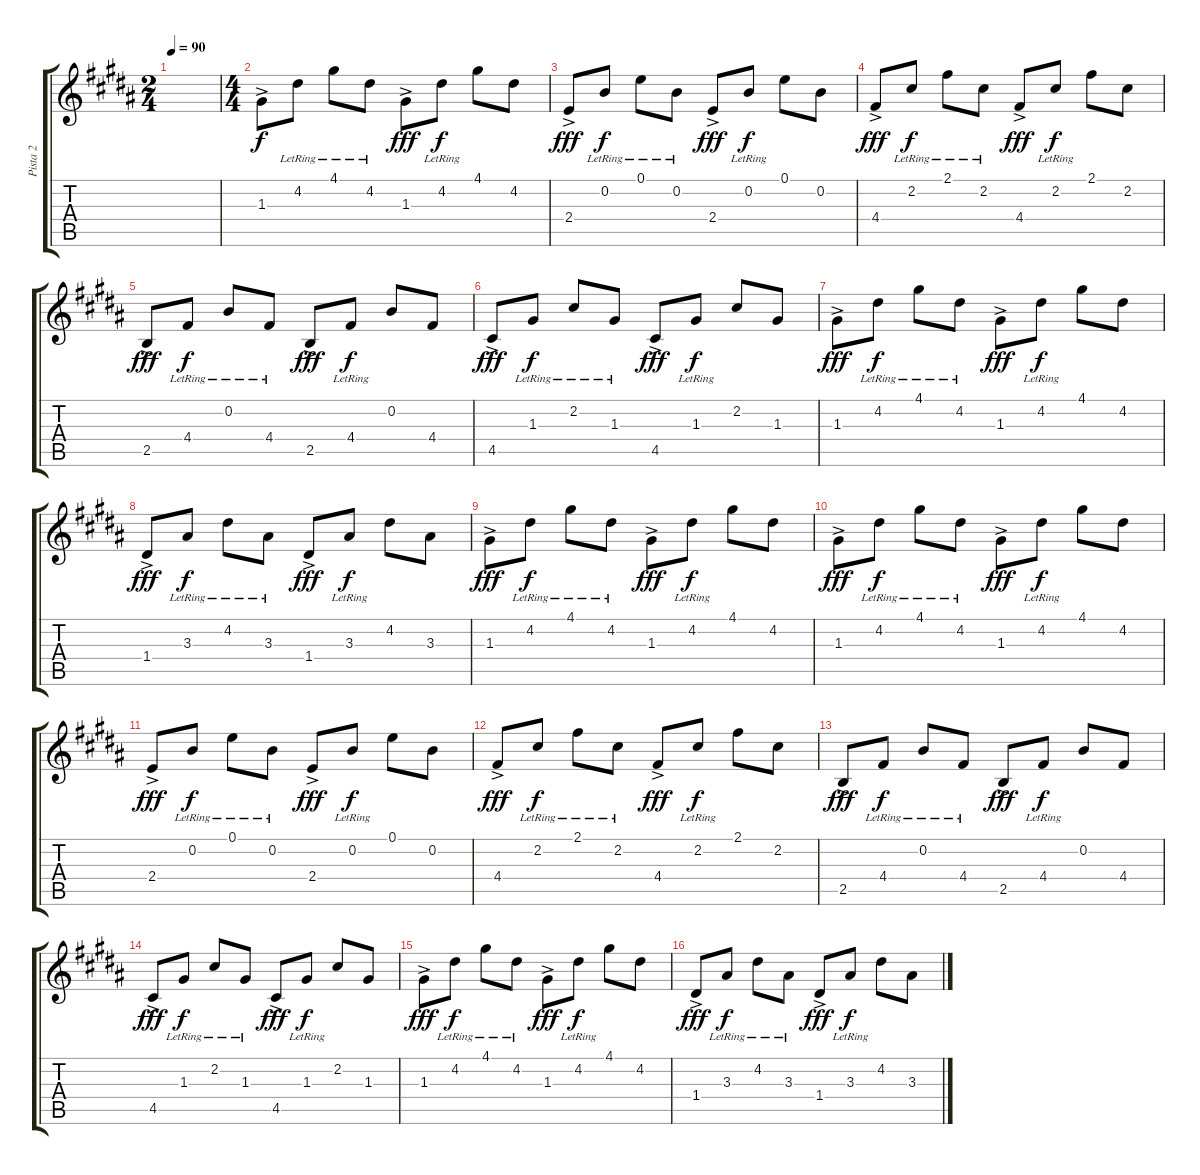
\track ("Pista 2" "Pista 2") {instrument acousticguitarsteel}
\staff {score tabs}
\tuning (E4 B3 G3 D3 A2 E2) {hide}
\ts (2 4)
\tempo 90
\clef g2
\ks b
|
\ts (4 4)
1.3{ac}.8 4.2{lr}.8{dy f} 4.1{lr}.8 4.2{lr}.8 1.3{ac}.8{dy fff} 4.2{lr}.8{dy f} 4.1.8 4.2.8 |
2.4{ac}.8{dy fff} 0.2{lr}.8{dy f} 0.1{lr}.8 0.2{lr}.8 2.4{ac}.8{dy fff} 0.2{lr}.8{dy f} 0.1.8 0.2.8 |
4.4{ac}.8{dy fff} 2.2{lr}.8{dy f} 2.1{lr}.8 2.2{lr}.8 4.4{ac}.8{dy fff} 2.2{lr}.8{dy f} 2.1.8 2.2.8 |
2.5{ac}.8{dy fff} 4.4{lr}.8{dy f} 0.2{lr}.8 4.4{lr}.8 2.5{ac}.8{dy fff} 4.4{lr}.8{dy f} 0.2.8 4.4.8 |
4.5{ac}.8{dy fff} 1.3{lr}.8{dy f} 2.2{lr}.8 1.3{lr}.8 4.5{ac}.8{dy fff} 1.3{lr}.8{dy f} 2.2.8 1.3.8 |
1.3{ac}.8{dy fff} 4.2{lr}.8{dy f} 4.1{lr}.8 4.2{lr}.8 1.3{ac}.8{dy fff} 4.2{lr}.8{dy f} 4.1.8 4.2.8 |
1.4{ac}.8{dy fff} 3.3{lr}.8{dy f} 4.2{lr}.8 3.3{lr}.8 1.4{ac}.8{dy fff} 3.3{lr}.8{dy f} 4.2.8 3.3.8 |
1.3{ac}.8{dy fff} 4.2{lr}.8{dy f} 4.1{lr}.8 4.2{lr}.8 1.3{ac}.8{dy fff} 4.2{lr}.8{dy f} 4.1.8 4.2.8 |
1.3{ac}.8{dy fff} 4.2{lr}.8{dy f} 4.1{lr}.8 4.2{lr}.8 1.3{ac}.8{dy fff} 4.2{lr}.8{dy f} 4.1.8 4.2.8 |
2.4{ac}.8{dy fff} 0.2{lr}.8{dy f} 0.1{lr}.8 0.2{lr}.8 2.4{ac}.8{dy fff} 0.2{lr}.8{dy f} 0.1.8 0.2.8 |
4.4{ac}.8{dy fff} 2.2{lr}.8{dy f} 2.1{lr}.8 2.2{lr}.8 4.4{ac}.8{dy fff} 2.2{lr}.8{dy f} 2.1.8 2.2.8 |
2.5{ac}.8{dy fff} 4.4{lr}.8{dy f} 0.2{lr}.8 4.4{lr}.8 2.5{ac}.8{dy fff} 4.4{lr}.8{dy f} 0.2.8 4.4.8 |
4.5{ac}.8{dy fff} 1.3{lr}.8{dy f} 2.2{lr}.8 1.3{lr}.8 4.5{ac}.8{dy fff} 1.3{lr}.8{dy f} 2.2.8 1.3.8 |
1.3{ac}.8{dy fff} 4.2{lr}.8{dy f} 4.1{lr}.8 4.2{lr}.8 1.3{ac}.8{dy fff} 4.2{lr}.8{dy f} 4.1.8 4.2.8 |
1.4{ac}.8{dy fff} 3.3{lr}.8{dy f} 4.2{lr}.8 3.3{lr}.8 1.4{ac}.8{dy fff} 3.3{lr}.8{dy f} 4.2.8 3.3.8
